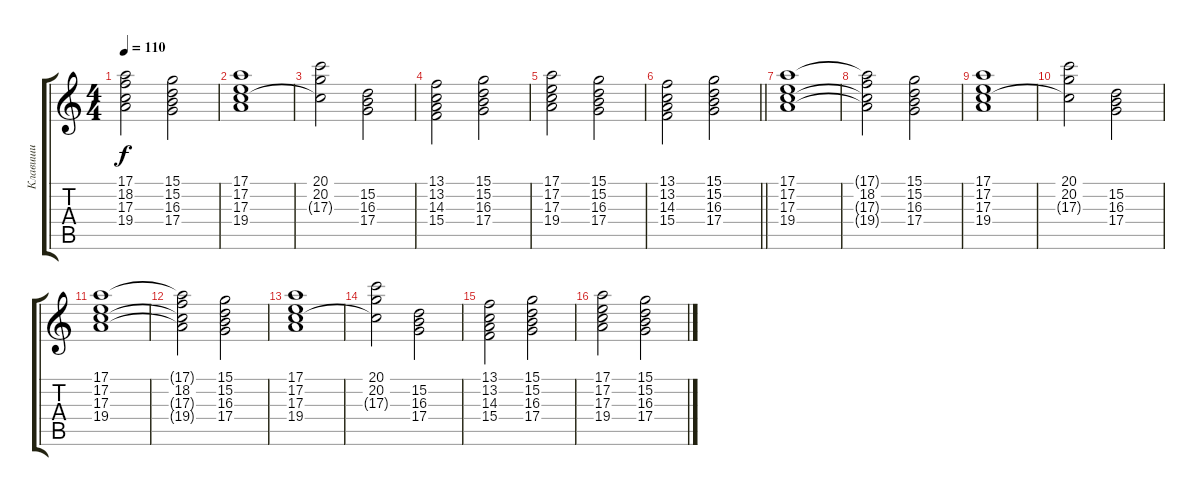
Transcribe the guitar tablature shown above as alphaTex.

\track ("Клавиши" "Клавиши") {instrument stringensemble1}
\staff {score tabs}
\tuning (E4 B3 G3 D3 A2 E2) {hide}
\ts (4 4)
\tempo 110
\clef g2
\ks c
(17.1{t} 18.2 17.3{t} 19.4{t}).2{dy f} (15.1 15.2 16.3 17.4).2 |
(17.1 17.2 17.3 19.4).1 |
(20.1 20.2 17.3{t}).2 (15.2 16.3 17.4).2 |
(13.1 13.2 14.3 15.4).2 (15.1 15.2 16.3 17.4).2 |
(17.1 17.2 17.3 19.4).2 (15.1 15.2 16.3 17.4).2 |
\barLineRight lightlight
(13.1 13.2 14.3 15.4).2 (15.1 15.2 16.3 17.4).2 |
\section ("" "")
(17.1 17.2 17.3 19.4).1 |
(17.1{t} 18.2 17.3{t} 19.4{t}).2 (15.1 15.2 16.3 17.4).2 |
(17.1 17.2 17.3 19.4).1 |
(20.1 20.2 17.3{t}).2 (15.2 16.3 17.4).2 |
(17.1 17.2 17.3 19.4).1 |
(17.1{t} 18.2 17.3{t} 19.4{t}).2 (15.1 15.2 16.3 17.4).2 |
(17.1 17.2 17.3 19.4).1 |
(20.1 20.2 17.3{t}).2 (15.2 16.3 17.4).2 |
(13.1 13.2 14.3 15.4).2 (15.1 15.2 16.3 17.4).2 |
(17.1 17.2 17.3 19.4).2 (15.1 15.2 16.3 17.4).2
